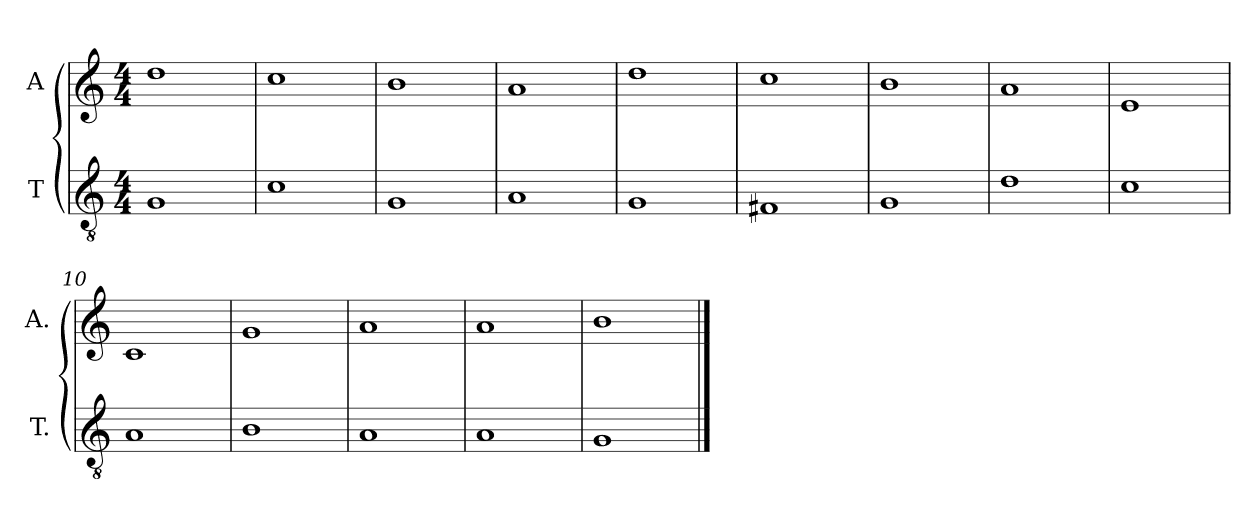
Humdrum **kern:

**kern	**kern
*part2	*part1
*staff2	*staff1
*I"T	*I"A
*I'T.	*I'A.
!!LO:PB:g=z
*clefGv2	*clefG2
*ITrd7c12	*
*k[]	*k[]
*C:	*C:
*M4/4	*M4/4
=1	=1
1GGi	1ddi
=2	=2
1Ci	1cci
=3	=3
1GGi	1bi
=4	=4
1AAi	1ai
=5	=5
1GGi	1ddi
=6	=6
1FF#Xi	1cci
=7	=7
1GGi	1bi
!!LO:LB:g=z
=8	=8
1Di	1ai
=9	=9
1Ci	1ei
=10	=10
1AAi	1ci
=11	=11
1BBi	1gi
=12	=12
1AAi	1ai
=13	=13
1AAi	1ai
=14	=14
1GGi	1bi
==	==
*-	*-
